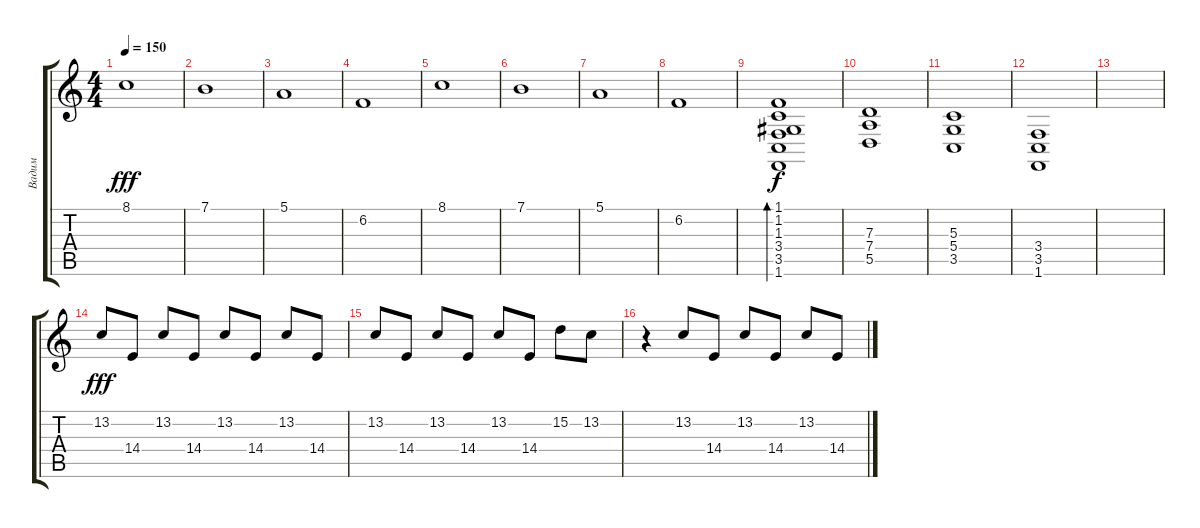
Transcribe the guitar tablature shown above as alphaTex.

\track ("Вадим" "Вадим") {instrument acousticgrandpiano}
\staff {score tabs}
\tuning (E4 B3 G3 D3 A2 E2) {hide}
\ts (4 4)
\tempo 150
\clef g2
\ks c
8.1.1{dy fff} |
7.1.1 |
5.1.1 |
6.2.1 |
8.1.1 |
7.1.1 |
5.1.1 |
6.2.1 |
(1.1 1.2 1.3 3.4 3.5 1.6).1{bd 60 dy f} |
(7.3 7.4 5.5).1 |
(5.3 5.4 3.5).1 |
(3.4 3.5 1.6).1 |
|
13.2.8{dy fff} 14.4.8 13.2.8 14.4.8 13.2.8 14.4.8 13.2.8 14.4.8 |
13.2.8 14.4.8 13.2.8 14.4.8 13.2.8 14.4.8 15.2.8 13.2.8 |
r.4 13.2.8 14.4.8 13.2.8 14.4.8 13.2.8 14.4.8
